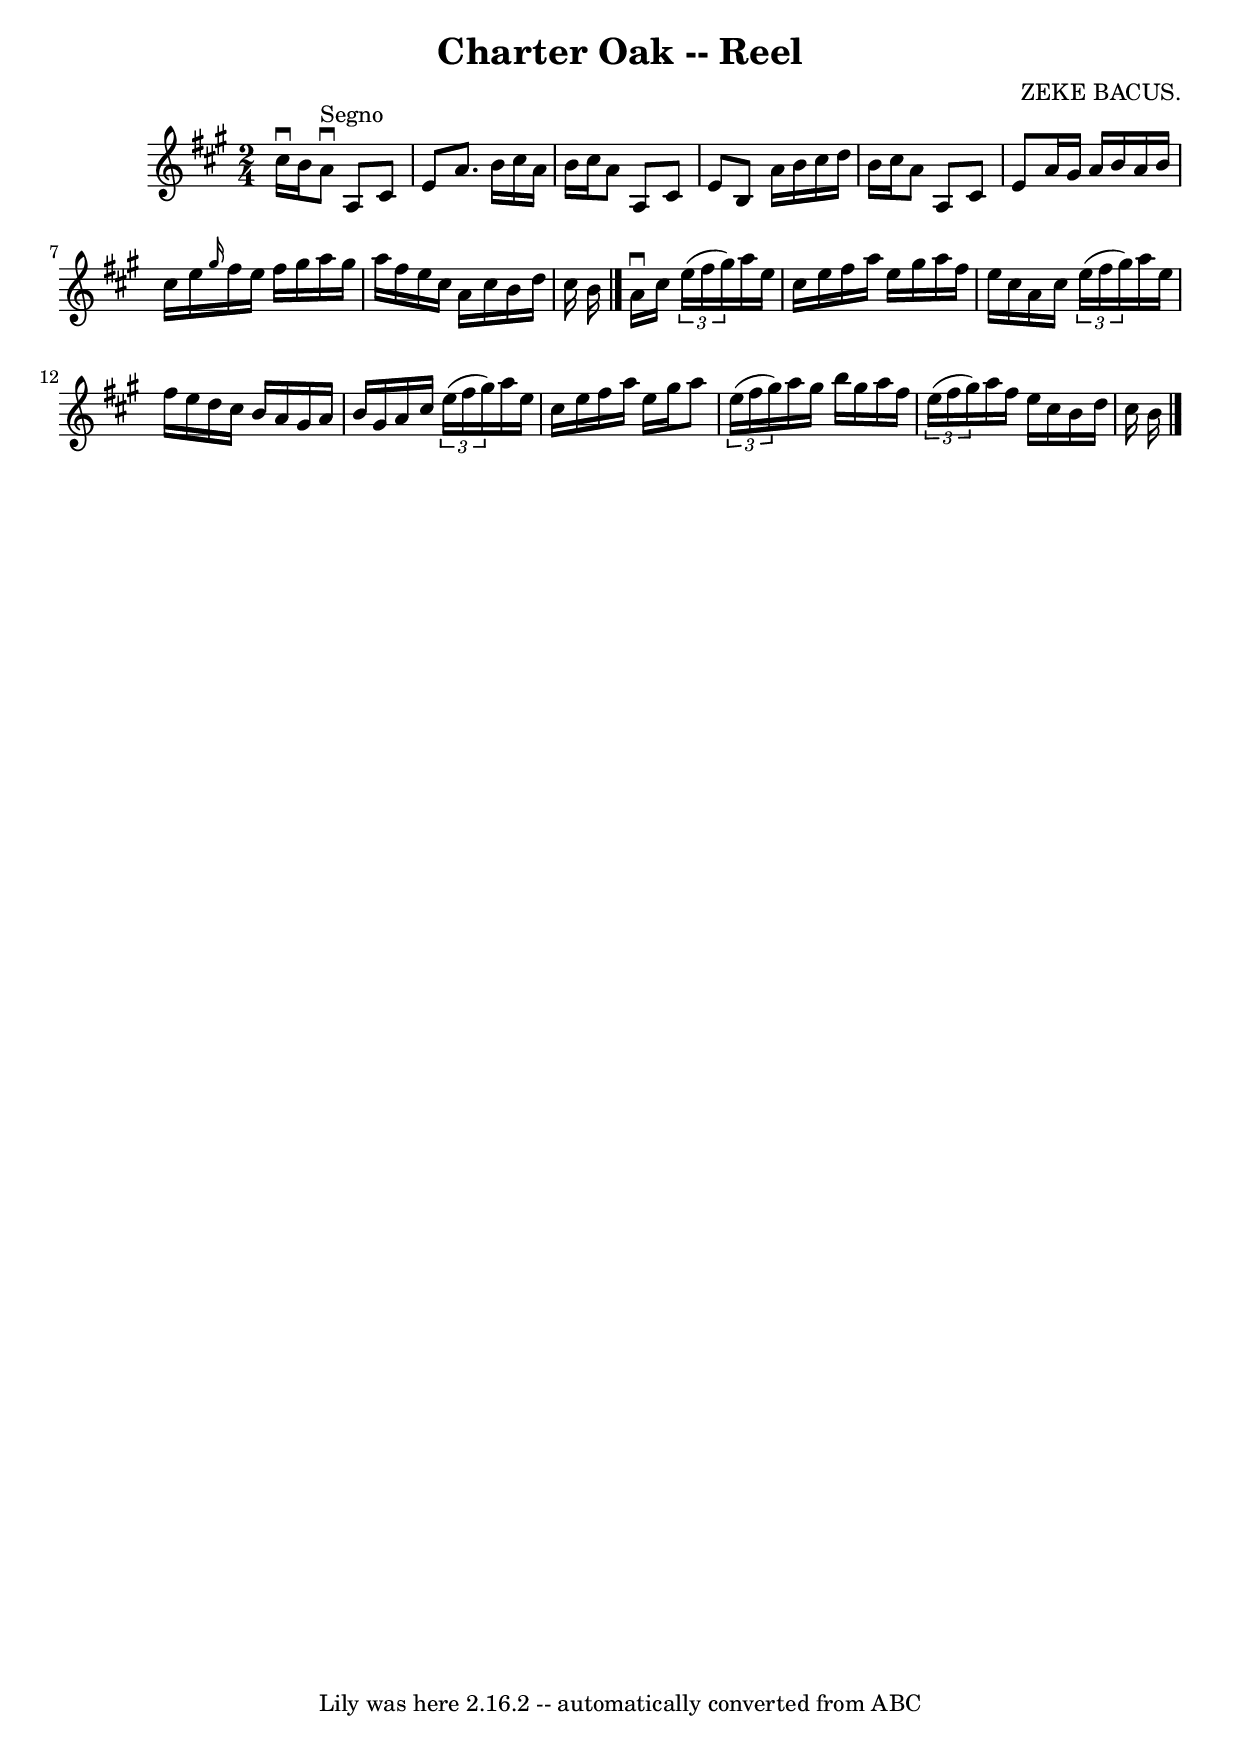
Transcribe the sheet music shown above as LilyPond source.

\version "2.7.40"
\include "Mammoth.ily"
\header {
	%% book = "Ryan's Mammoth Collection"
	composer = "ZEKE BACUS."
	crossRefNumber = "1"
	footnotes = "\\\\354"
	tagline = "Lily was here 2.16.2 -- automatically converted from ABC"
	title = "Charter Oak -- Reel"
}
voicedefault =  {


\time 2/4 
\key a \major cis''16^\downbow b'16    |
 a'8 
^"Segno"^\downbow a8 cis'8 e'8    |
 a'8. b'16 cis''16    
a'16 b'16 cis''16    |
 a'8 a8 cis'8 e'8    |
   
b8 a'16 b'16 cis''16 d''16 b'16 cis''16    |
 a'8   
 a8 cis'8 e'8    |
 a'16 gis'16 a'16 b'16 a'16    
b'16 cis''16 e''16    |
 \grace { gis''16  } fis''16 e''16  
 fis''16 gis''16 a''16 gis''16 a''16 fis''16    |
   
e''16 cis''16 a'16 cis''16 b'16 d''16 cis''16 b'16    
\bar "|." a'16^\downbow cis''16    \times 2/3 { e''16 (fis''16    
gis''16) } a''16 e''16 cis''16 e''16    |
 fis''16    
a''16 e''16 gis''16 a''16 fis''16 e''16 cis''16    |
   
a'16 cis''16    \times 2/3 { e''16 (fis''16 gis''16) } a''16    
e''16 fis''16 e''16    |
 d''16 cis''16 b'16 a'16    
gis'16 a'16 b'16 gis'16    |
 a'16 cis''16    
\times 2/3 { e''16 (fis''16 gis''16) } a''16 e''16 cis''16   
 e''16    |
 fis''16 a''16 e''16 gis''16 a''8    
\times 2/3 { e''16 (fis''16 gis''16) }   |
 a''16 gis''16 
 b''16 gis''16 a''16 fis''16    \times 2/3 { e''16 (fis''16    
gis''16) }   |
 a''16 fis''16 e''16 cis''16 b'16    
d''16 cis''16 b'16        \bar "|."   
}

\score{
    <<

	\context Staff="default"
	{
	    \voicedefault 
	}

    >>
	\layout {
	}
	\midi {}
}
